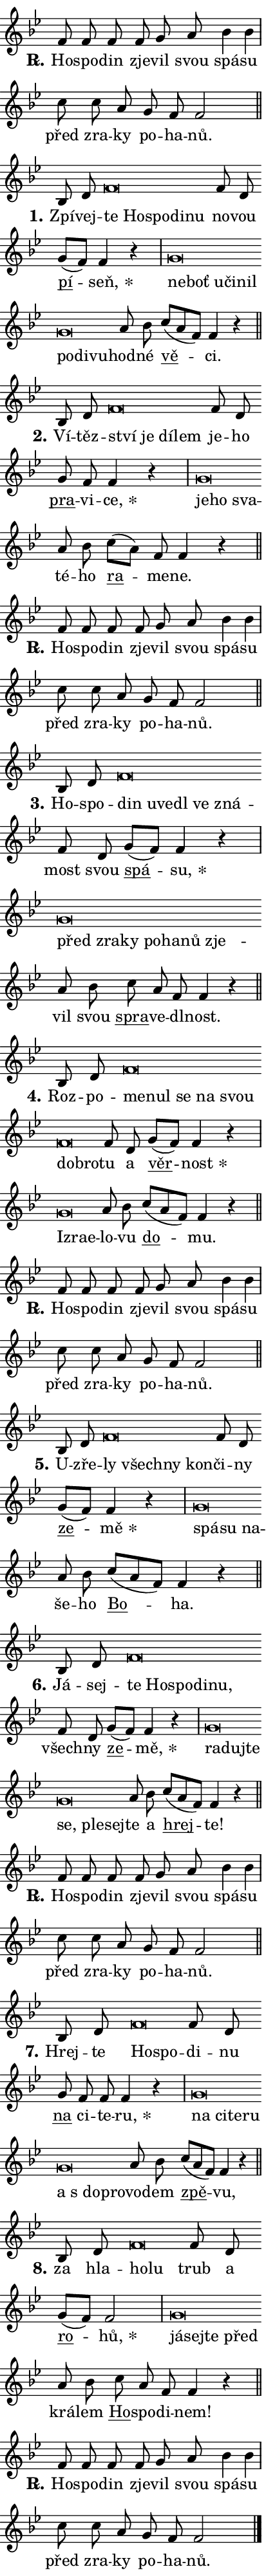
\version "2.24.0"
\header { tagline = "" }
\paper {
  indent = 0\cm
  top-margin = 0\cm
  right-margin = 0.13\cm % to fit lyric hyphens
  bottom-margin = 0\cm
  left-margin = 0\cm
  paper-width = 7\cm
  page-breaking = #ly:one-page-breaking
  system-system-spacing.basic-distance = #11
  score-system-spacing.basic-distance = #11
  ragged-last = ##f
}


%% Author: Thomas Morley
%% https://lists.gnu.org/archive/html/lilypond-user/2020-05/msg00002.html
#(define (line-position grob)
"Returns position of @var[grob} in current system:
   @code{'start}, if at first time-step
   @code{'end}, if at last time-step
   @code{'middle} otherwise
"
  (let* ((col (ly:item-get-column grob))
         (ln (ly:grob-object col 'left-neighbor))
         (rn (ly:grob-object col 'right-neighbor))
         (col-to-check-left (if (ly:grob? ln) ln col))
         (col-to-check-right (if (ly:grob? rn) rn col))
         (break-dir-left
           (and
             (ly:grob-property col-to-check-left 'non-musical #f)
             (ly:item-break-dir col-to-check-left)))
         (break-dir-right
           (and
             (ly:grob-property col-to-check-right 'non-musical #f)
             (ly:item-break-dir col-to-check-right))))
        (cond ((eqv? 1 break-dir-left) 'start)
              ((eqv? -1 break-dir-right) 'end)
              (else 'middle))))

#(define (tranparent-at-line-position vctor)
  (lambda (grob)
  "Relying on @code{line-position} select the relevant enry from @var{vctor}.
Used to determine transparency,"
    (case (line-position grob)
      ((end) (not (vector-ref vctor 0)))
      ((middle) (not (vector-ref vctor 1)))
      ((start) (not (vector-ref vctor 2))))))

noteHeadBreakVisibility =
#(define-music-function (break-visibility)(vector?)
"Makes @code{NoteHead}s transparent relying on @var{break-visibility}"
#{
  \override NoteHead.transparent =
    #(tranparent-at-line-position break-visibility)
#})

#(define delete-ledgers-for-transparent-note-heads
  (lambda (grob)
    "Reads whether a @code{NoteHead} is transparent.
If so this @code{NoteHead} is removed from @code{'note-heads} from
@var{grob}, which is supposed to be @code{LedgerLineSpanner}.
As a result ledgers are not printed for this @code{NoteHead}"
    (let* ((nhds-array (ly:grob-object grob 'note-heads))
           (nhds-list
             (if (ly:grob-array? nhds-array)
                 (ly:grob-array->list nhds-array)
                 '()))
           ;; Relies on the transparent-property being done before
           ;; Staff.LedgerLineSpanner.after-line-breaking is executed.
           ;; This is fragile ...
           (to-keep
             (remove
               (lambda (nhd)
                 (ly:grob-property nhd 'transparent #f))
               nhds-list)))
      ;; TODO find a better method to iterate over grob-arrays, similiar
      ;; to filter/remove etc for lists
      ;; For now rebuilt from scratch
      (set! (ly:grob-object grob 'note-heads)  '())
      (for-each
        (lambda (nhd)
          (ly:pointer-group-interface::add-grob grob 'note-heads nhd))
        to-keep))))

squashNotes = {
  \override NoteHead.X-extent = #'(-0.2 . 0.2)
  \override NoteHead.Y-extent = #'(-0.75 . 0)
  \override NoteHead.stencil =
    #(lambda (grob)
       (let ((pos (ly:grob-property grob 'staff-position)))
         (begin
           (if (< pos -7) (display "ERROR: Lower brevis then expected\n") (display "OK: Expected brevis position\n"))
           (if (<= pos -6) ly:text-interface::print ly:note-head::print))))
}
unSquashNotes = {
  \revert NoteHead.X-extent
  \revert NoteHead.Y-extent
  \revert NoteHead.stencil
}

hideNotes = \noteHeadBreakVisibility #begin-of-line-visible
unHideNotes = \noteHeadBreakVisibility #all-visible

% work-around for resetting accidentals
% https://lilypond.org/doc/v2.23/Documentation/notation/displaying-rhythms#unmetered-music
cadenzaMeasure = {
  \cadenzaOff
  \partial 1024 s1024
  \cadenzaOn
}

#(define-markup-command (accent layout props text) (markup?)
  "Underline accented syllable"
  (interpret-markup layout props
    #{\markup \override #'(offset . 4.3) \underline { #text }#}))

responsum = \markup \concat {
  "R" \hspace #-1.05 \path #0.1 #'((moveto 0 0.07) (lineto 0.9 0.8)) \hspace #0.05 "."
}

spaceSize = #0.6828661417322834 % exact space size for TeX Gyre Schola

\layout {
  \context {
    \Staff
    \remove "Time_signature_engraver"
    \override LedgerLineSpanner.after-line-breaking = #delete-ledgers-for-transparent-note-heads
  }
  \context {
    \Lyrics {
      \override LyricSpace.minimum-distance = \spaceSize
      \override LyricText.font-name = #"TeX Gyre Schola"
      \override LyricText.font-size = 1
      \override StanzaNumber.font-name = #"TeX Gyre Schola Bold"
      \override StanzaNumber.font-size = 1
    }
  }
  \context {
    \Score 
    \override NoteHead.text =
      #(lambda (grob) 
        (let ((pos (ly:grob-property grob 'staff-position)))
          #{\markup {
            \combine
              \halign #-0.55 \raise #(if (= pos -6) 0 0.5) \override #'(thickness . 2) \draw-line #'(3.2 . 0)
              \musicglyph "noteheads.sM1"
          }#}))
  }
}

% magnetic-lyrics.ily
%
%   written by
%     Jean Abou Samra <jean@abou-samra.fr>
%     Werner Lemberg <wl@gnu.org>
%
%   adapted by
%     Jiri Hon <jiri.hon@gmail.com>
%
% Version 2022-Apr-15

% https://www.mail-archive.com/lilypond-user@gnu.org/msg149350.html

#(define (Left_hyphen_pointer_engraver context)
   "Collect syllable-hyphen-syllable occurrences in lyrics and store
them in properties.  This engraver only looks to the left.  For
example, if the lyrics input is @code{foo -- bar}, it does the
following.

@itemize @bullet
@item
Set the @code{text} property of the @code{LyricHyphen} grob between
@q{foo} and @q{bar} to @code{foo}.

@item
Set the @code{left-hyphen} property of the @code{LyricText} grob with
text @q{foo} to the @code{LyricHyphen} grob between @q{foo} and
@q{bar}.
@end itemize

Use this auxiliary engraver in combination with the
@code{lyric-@/text::@/apply-@/magnetic-@/offset!} hook."
   (let ((hyphen #f)
         (text #f))
     (make-engraver
      (acknowledgers
       ((lyric-syllable-interface engraver grob source-engraver)
        (set! text grob)))
      (end-acknowledgers
       ((lyric-hyphen-interface engraver grob source-engraver)
        ;(when (not (grob::has-interface grob 'lyric-space-interface))
          (set! hyphen grob)));)
      ((stop-translation-timestep engraver)
       (when (and text hyphen)
         (ly:grob-set-object! text 'left-hyphen hyphen))
       (set! text #f)
       (set! hyphen #f)))))

#(define (lyric-text::apply-magnetic-offset! grob)
   "If the space between two syllables is less than the value in
property @code{LyricText@/.details@/.squash-threshold}, move the right
syllable to the left so that it gets concatenated with the left
syllable.

Use this function as a hook for
@code{LyricText@/.after-@/line-@/breaking} if the
@code{Left_@/hyphen_@/pointer_@/engraver} is active."
   (let ((hyphen (ly:grob-object grob 'left-hyphen #f)))
     (when hyphen
       (let ((left-text (ly:spanner-bound hyphen LEFT)))
         (when (grob::has-interface left-text 'lyric-syllable-interface)
           (let* ((common (ly:grob-common-refpoint grob left-text X))
                  (this-x-ext (ly:grob-extent grob common X))
                  (left-x-ext
                   (begin
                     ;; Trigger magnetism for left-text.
                     (ly:grob-property left-text 'after-line-breaking)
                     (ly:grob-extent left-text common X)))
                  ;; `delta` is the gap width between two syllables.
                  (delta (- (interval-start this-x-ext)
                            (interval-end left-x-ext)))
                  (details (ly:grob-property grob 'details))
                  (threshold (assoc-get 'squash-threshold details 0.2)))
             (when (< delta threshold)
               (let* (;; We have to manipulate the input text so that
                      ;; ligatures crossing syllable boundaries are not
                      ;; disabled.  For languages based on the Latin
                      ;; script this is essentially a beautification.
                      ;; However, for non-Western scripts it can be a
                      ;; necessity.
                      (lt (ly:grob-property left-text 'text))
                      (rt (ly:grob-property grob 'text))
                      (is-space (grob::has-interface hyphen 'lyric-space-interface))
                      (space (if is-space " " ""))
                      (extra-delta (if is-space spaceSize 0))
                      ;; Append new syllable.
                      (ltrt-space (if (and (string? lt) (string? rt))
                                (string-append lt space rt)
                                (make-concat-markup (list lt space rt))))
                      ;; Right-align `ltrt` to the right side.
                      (ltrt-space-markup (grob-interpret-markup
                               grob
                               (make-translate-markup
                                (cons (interval-length this-x-ext) 0)
                                (make-right-align-markup ltrt-space)))))
                 (begin
                   ;; Don't print `left-text`.
                   (ly:grob-set-property! left-text 'stencil #f)
                   ;; Set text and stencil (which holds all collected
                   ;; syllables so far) and shift it to the left.
                   (ly:grob-set-property! grob 'text ltrt-space)
                   (ly:grob-set-property! grob 'stencil ltrt-space-markup)
                   (ly:grob-translate-axis! grob (- (- delta extra-delta)) X))))))))))


#(define (lyric-hyphen::displace-bounds-first grob)
   ;; Make very sure this callback isn't triggered too early.
   (let ((left (ly:spanner-bound grob LEFT))
         (right (ly:spanner-bound grob RIGHT)))
     (ly:grob-property left 'after-line-breaking)
     (ly:grob-property right 'after-line-breaking)
     (ly:lyric-hyphen::print grob)))

squashThreshold = #0.4

\layout {
  \context {
    \Lyrics
    \consists #Left_hyphen_pointer_engraver
    \override LyricText.after-line-breaking =
      #lyric-text::apply-magnetic-offset!
    \override LyricHyphen.stencil = #lyric-hyphen::displace-bounds-first
    \override LyricText.details.squash-threshold = \squashThreshold
    \override LyricHyphen.minimum-distance = 0
    \override LyricHyphen.minimum-length = \squashThreshold
  }
}

squashText = \override LyricText.details.squash-threshold = 9999
unSquashText = \override LyricText.details.squash-threshold = \squashThreshold

leftText = \override LyricText.self-alignment-X = #LEFT
unLeftText = \revert LyricText.self-alignment-X

starOffset = #(lambda (grob) 
                (let ((x_offset (ly:self-alignment-interface::aligned-on-x-parent grob)))
                  (if (= x_offset 0) 0 (+ x_offset 1.2))))

star = #(define-music-function (syllable)(string?)
"Append star separator at the end of a syllable"
#{
  \once \override LyricText.X-offset = #starOffset
  \lyricmode { \markup {
    #syllable
    \override #'((font-name . "TeX Gyre Schola Bold")) \hspace #0.2 \lower #0.65 \larger "*"
  } }
#})

starAccent = #(define-music-function (syllable)(string?)
"Append star separator at the end of a syllable and make accent"
#{
  \once \override LyricText.X-offset = #starOffset
  \lyricmode { \markup {
    \accent #syllable
    \override #'((font-name . "TeX Gyre Schola Bold")) \hspace #0.2 \lower #0.65 \larger "*"
  } }
#})

breath = #(define-music-function (syllable)(string?)
"Append breathing indicator at the end of a syllable"
#{
  \lyricmode { \markup { #syllable "+" } }
#})

optionalBreath = #(define-music-function (syllable)(string?)
"Append optional breathing indicator at the end of a syllable"
#{
  \lyricmode { \markup { #syllable "(+)" } }
#})


\score {
    <<
        \new Voice = "melody" { \cadenzaOn \key bes \major \relative { f'8 f f f g a \bar "" bes4 bes \cadenzaMeasure \bar "|" c8 c a \bar "" g f f2 \cadenzaMeasure \bar "||" \break } }
        \new Lyrics \lyricsto "melody" { \lyricmode { \set stanza = \responsum
Ho -- spo -- din zje -- vil svou spá -- su před zra -- ky po -- ha -- nů. } }
    >>
    \layout {}
}

\score {
    <<
        \new Voice = "melody" { \cadenzaOn \key bes \major \relative { bes8 d \squashNotes f\breve*1/16 \hideNotes \breve*1/16 \bar "" \breve*1/16 \bar "" \breve*1/16 \breve*1/16 \bar "" \unHideNotes \unSquashNotes f8 d \bar "" g[( f)] f4 r \cadenzaMeasure \bar "|" \squashNotes g\breve*1/16 \hideNotes \breve*1/16 \bar "" \breve*1/16 \bar "" \breve*1/16 \bar "" \breve*1/16 \bar "" \breve*1/16 \bar "" \breve*1/16 \breve*1/16 \bar "" \unHideNotes \unSquashNotes a8 bes \bar "" c[( a f)] f4 r \cadenzaMeasure \bar "||" \break } }
        \new Lyrics \lyricsto "melody" { \lyricmode { \set stanza = "1."
Zpí -- vej -- \leftText te \squashText Ho -- spo -- di -- nu \unLeftText \unSquashText no -- vou \markup \accent pí -- \star seň, \leftText ne -- \squashText boť u -- či -- nil po -- di -- vu -- \unLeftText \unSquashText hod -- né \markup \accent vě -- ci. } }
    >>
    \layout {}
}

\score {
    <<
        \new Voice = "melody" { \cadenzaOn \key bes \major \relative { bes8 d \squashNotes f\breve*1/16 \hideNotes \breve*1/16 \bar "" \breve*1/16 \breve*1/16 \bar "" \unHideNotes \unSquashNotes f8 d \bar "" g f f4 r \cadenzaMeasure \bar "|" \squashNotes g\breve*1/16 \hideNotes \breve*1/16 \breve*1/16 \bar "" \unHideNotes \unSquashNotes a8 bes \bar "" c[( a)] f f4 r \cadenzaMeasure \bar "||" \break } }
        \new Lyrics \lyricsto "melody" { \lyricmode { \set stanza = "2."
Ví -- těz -- \leftText ství \squashText je dí -- lem \unLeftText \unSquashText je -- ho \markup \accent pra -- vi -- \star ce, \leftText je -- \squashText ho sva -- \unLeftText \unSquashText té -- ho \markup \accent ra -- me -- ne. } }
    >>
    \layout {}
}

\score {
    <<
        \new Voice = "melody" { \cadenzaOn \key bes \major \relative { f'8 f f f g a \bar "" bes4 bes \cadenzaMeasure \bar "|" c8 c a \bar "" g f f2 \cadenzaMeasure \bar "||" \break } }
        \new Lyrics \lyricsto "melody" { \lyricmode { \set stanza = \responsum
Ho -- spo -- din zje -- vil svou spá -- su před zra -- ky po -- ha -- nů. } }
    >>
    \layout {}
}

\score {
    <<
        \new Voice = "melody" { \cadenzaOn \key bes \major \relative { bes8 d \squashNotes f\breve*1/16 \hideNotes \breve*1/16 \bar "" \breve*1/16 \bar "" \breve*1/16 \bar "" \breve*1/16 \breve*1/16 \bar "" \unHideNotes \unSquashNotes f8 d \bar "" g[( f)] f4 r \cadenzaMeasure \bar "|" \squashNotes g\breve*1/16 \hideNotes \breve*1/16 \bar "" \breve*1/16 \bar "" \breve*1/16 \bar "" \breve*1/16 \bar "" \breve*1/16 \breve*1/16 \bar "" \unHideNotes \unSquashNotes a8 bes \bar "" c a f f4 r \cadenzaMeasure \bar "||" \break } }
        \new Lyrics \lyricsto "melody" { \lyricmode { \set stanza = "3."
Ho -- spo -- \leftText din \squashText u -- ve -- dl ve zná -- \unLeftText \unSquashText most svou \markup \accent spá -- \star su, \leftText před \squashText zra -- ky po -- ha -- nů zje -- \unLeftText \unSquashText vil svou \markup \accent spra -- ve -- dl -- nost. } }
    >>
    \layout {}
}

\score {
    <<
        \new Voice = "melody" { \cadenzaOn \key bes \major \relative { bes8 d \squashNotes f\breve*1/16 \hideNotes \breve*1/16 \bar "" \breve*1/16 \bar "" \breve*1/16 \bar "" \breve*1/16 \bar "" \breve*1/16 \breve*1/16 \bar "" \unHideNotes \unSquashNotes f8 d \bar "" g[( f)] f4 r \cadenzaMeasure \bar "|" \squashNotes g\breve*1/16 \hideNotes \breve*1/16 \breve*1/16 \bar "" \unHideNotes \unSquashNotes a8 bes \bar "" c[( a f)] f4 r \cadenzaMeasure \bar "||" \break } }
        \new Lyrics \lyricsto "melody" { \lyricmode { \set stanza = "4."
Roz -- po -- \leftText me -- \squashText nul se na svou dob -- ro -- \unLeftText \unSquashText tu a \markup \accent věr -- \star nost \leftText Iz -- \squashText ra -- e -- \unLeftText \unSquashText lo -- vu \markup \accent do -- mu. } }
    >>
    \layout {}
}

\score {
    <<
        \new Voice = "melody" { \cadenzaOn \key bes \major \relative { f'8 f f f g a \bar "" bes4 bes \cadenzaMeasure \bar "|" c8 c a \bar "" g f f2 \cadenzaMeasure \bar "||" \break } }
        \new Lyrics \lyricsto "melody" { \lyricmode { \set stanza = \responsum
Ho -- spo -- din zje -- vil svou spá -- su před zra -- ky po -- ha -- nů. } }
    >>
    \layout {}
}

\score {
    <<
        \new Voice = "melody" { \cadenzaOn \key bes \major \relative { bes8 d \squashNotes f\breve*1/16 \hideNotes \breve*1/16 \bar "" \breve*1/16 \breve*1/16 \bar "" \unHideNotes \unSquashNotes f8 d \bar "" g[( f)] f4 r \cadenzaMeasure \bar "|" \squashNotes g\breve*1/16 \hideNotes \breve*1/16 \breve*1/16 \bar "" \unHideNotes \unSquashNotes a8 bes \bar "" c[( a f)] f4 r \cadenzaMeasure \bar "||" \break } }
        \new Lyrics \lyricsto "melody" { \lyricmode { \set stanza = "5."
U -- zře -- \leftText ly \squashText všech -- ny kon -- \unLeftText \unSquashText či -- ny \markup \accent ze -- \star mě \leftText spá -- \squashText su na -- \unLeftText \unSquashText še -- ho \markup \accent Bo -- ha. } }
    >>
    \layout {}
}

\score {
    <<
        \new Voice = "melody" { \cadenzaOn \key bes \major \relative { bes8 d \squashNotes f\breve*1/16 \hideNotes \breve*1/16 \bar "" \breve*1/16 \bar "" \breve*1/16 \breve*1/16 \bar "" \unHideNotes \unSquashNotes f8 d \bar "" g[( f)] f4 r \cadenzaMeasure \bar "|" \squashNotes g\breve*1/16 \hideNotes \breve*1/16 \bar "" \breve*1/16 \bar "" \breve*1/16 \bar "" \breve*1/16 \breve*1/16 \bar "" \unHideNotes \unSquashNotes a8 bes \bar "" c[( a f)] f4 r \cadenzaMeasure \bar "||" \break } }
        \new Lyrics \lyricsto "melody" { \lyricmode { \set stanza = "6."
Já -- sej -- \leftText te \squashText Ho -- spo -- di -- nu, \unLeftText \unSquashText všech -- ny \markup \accent ze -- \star mě, \leftText ra -- \squashText duj -- te se, ple -- sej -- \unLeftText \unSquashText te a \markup \accent hrej -- te! } }
    >>
    \layout {}
}

\score {
    <<
        \new Voice = "melody" { \cadenzaOn \key bes \major \relative { f'8 f f f g a \bar "" bes4 bes \cadenzaMeasure \bar "|" c8 c a \bar "" g f f2 \cadenzaMeasure \bar "||" \break } }
        \new Lyrics \lyricsto "melody" { \lyricmode { \set stanza = \responsum
Ho -- spo -- din zje -- vil svou spá -- su před zra -- ky po -- ha -- nů. } }
    >>
    \layout {}
}

\score {
    <<
        \new Voice = "melody" { \cadenzaOn \key bes \major \relative { bes8 d \squashNotes f\breve*1/16 \hideNotes \breve*1/16 \bar "" \unHideNotes \unSquashNotes f8 d \bar "" g f f f4 r \cadenzaMeasure \bar "|" \squashNotes g\breve*1/16 \hideNotes \breve*1/16 \bar "" \breve*1/16 \bar "" \breve*1/16 \bar "" \breve*1/16 \bar "" \breve*1/16 \breve*1/16 \bar "" \unHideNotes \unSquashNotes a8 bes \bar "" c[( a f)] f4 r \cadenzaMeasure \bar "||" \break } }
        \new Lyrics \lyricsto "melody" { \lyricmode { \set stanza = "7."
Hrej -- te \leftText Ho -- \squashText spo -- \unLeftText \unSquashText di -- nu \markup \accent na ci -- te -- \star ru, \leftText na \squashText ci -- te -- ru a "s do" -- pro -- \unLeftText \unSquashText vo -- dem \markup \accent zpě -- vu, } }
    >>
    \layout {}
}

\score {
    <<
        \new Voice = "melody" { \cadenzaOn \key bes \major \relative { bes8 d \squashNotes f\breve*1/16 \hideNotes \breve*1/16 \bar "" \unHideNotes \unSquashNotes f8 d \bar "" g[( f)] f2 \cadenzaMeasure \bar "|" \squashNotes g\breve*1/16 \hideNotes \breve*1/16 \bar "" \breve*1/16 \breve*1/16 \bar "" \unHideNotes \unSquashNotes a8 bes \bar "" c a f f4 r \cadenzaMeasure \bar "||" \break } }
        \new Lyrics \lyricsto "melody" { \lyricmode { \set stanza = "8."
za hla -- \leftText ho -- \squashText lu \unLeftText \unSquashText trub a \markup \accent ro -- \star hů, \leftText já -- \squashText sej -- te před \unLeftText \unSquashText krá -- lem \markup \accent Ho -- spo -- di -- nem! } }
    >>
    \layout {}
}

\score {
    <<
        \new Voice = "melody" { \cadenzaOn \key bes \major \relative { f'8 f f f g a \bar "" bes4 bes \cadenzaMeasure \bar "|" c8 c a \bar "" g f f2 \cadenzaMeasure \bar "||" \break } \bar "|." }
        \new Lyrics \lyricsto "melody" { \lyricmode { \set stanza = \responsum
Ho -- spo -- din zje -- vil svou spá -- su před zra -- ky po -- ha -- nů. } }
    >>
    \layout {}
}
